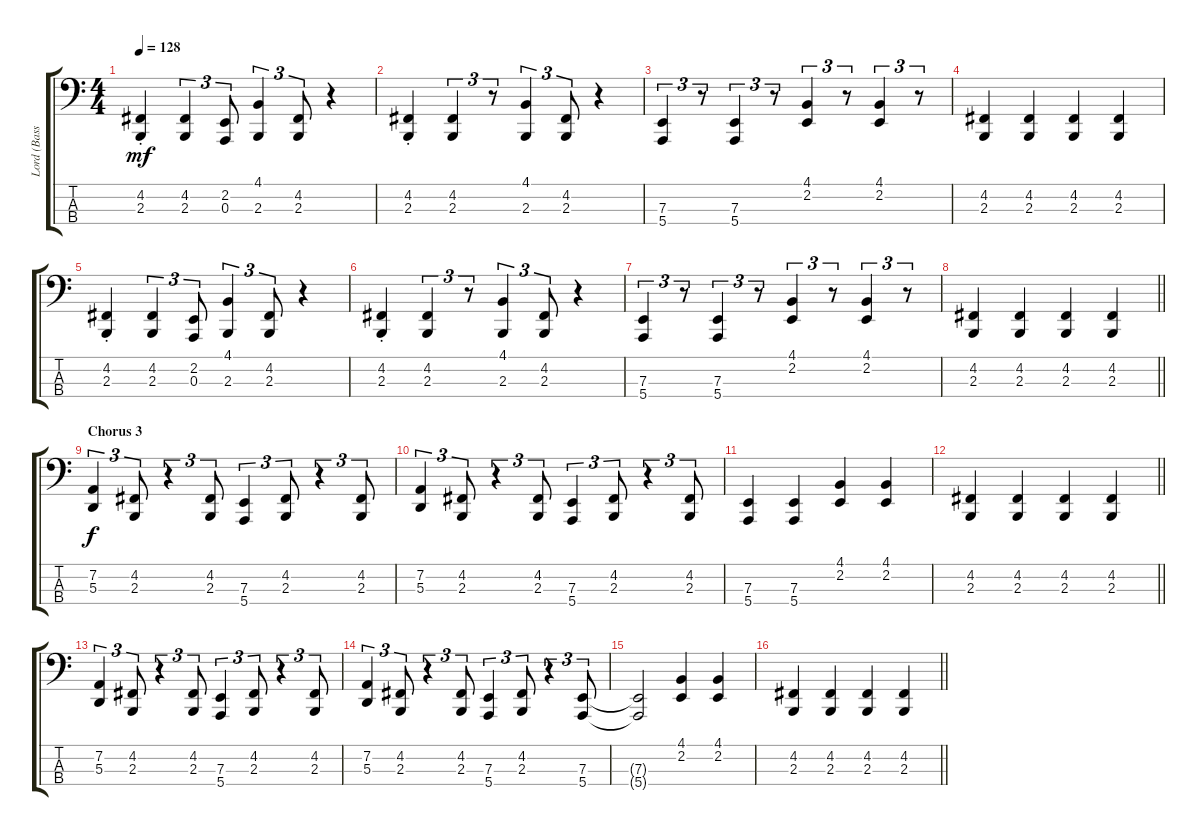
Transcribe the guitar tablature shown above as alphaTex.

\track ("Lord (Bass)" "Lord (Bass") {instrument drawbarorgan}
\staff {score tabs}
\tuning (G2 D2 A1 E1) {hide}
\ts (4 4)
\tempo 128
\clef f4
\ks c
(4.2{st} 2.3{st}).4{dy mf} (4.2 2.3).4{tu (3 2)} (2.2 0.3).8{tu (3 2)} (4.1 2.3).4{tu (3 2)} (4.2 2.3).8{tu (3 2)} r.4 |
(4.2{st} 2.3{st}).4 (4.2 2.3).4{tu (3 2)} r.8{tu (3 2)} (4.1 2.3).4{tu (3 2)} (4.2 2.3).8{tu (3 2)} r.4 |
(7.3 5.4).4{tu (3 2)} r.8{tu (3 2)} (7.3 5.4).4{tu (3 2)} r.8{tu (3 2)} (4.1 2.2).4{tu (3 2)} r.8{tu (3 2)} (4.1 2.2).4{tu (3 2)} r.8{tu (3 2)} |
(4.2 2.3).4 (4.2 2.3).4 (4.2 2.3).4 (4.2 2.3).4 |
(4.2{st} 2.3{st}).4 (4.2 2.3).4{tu (3 2)} (2.2 0.3).8{tu (3 2)} (4.1 2.3).4{tu (3 2)} (4.2 2.3).8{tu (3 2)} r.4 |
(4.2{st} 2.3{st}).4 (4.2 2.3).4{tu (3 2)} r.8{tu (3 2)} (4.1 2.3).4{tu (3 2)} (4.2 2.3).8{tu (3 2)} r.4 |
(7.3 5.4).4{tu (3 2)} r.8{tu (3 2)} (7.3 5.4).4{tu (3 2)} r.8{tu (3 2)} (4.1 2.2).4{tu (3 2)} r.8{tu (3 2)} (4.1 2.2).4{tu (3 2)} r.8{tu (3 2)} |
\barLineRight lightlight
(4.2 2.3).4 (4.2 2.3).4 (4.2 2.3).4 (4.2 2.3).4 |
\section ("" "Chorus 3")
(7.2 5.3).4{tu (3 2) dy f} (4.2 2.3).8{tu (3 2)} r.4{tu (3 2)} (4.2 2.3).8{tu (3 2)} (7.3 5.4).4{tu (3 2)} (4.2 2.3).8{tu (3 2)} r.4{tu (3 2)} (4.2 2.3).8{tu (3 2)} |
(7.2 5.3).4{tu (3 2)} (4.2 2.3).8{tu (3 2)} r.4{tu (3 2)} (4.2 2.3).8{tu (3 2)} (7.3 5.4).4{tu (3 2)} (4.2 2.3).8{tu (3 2)} r.4{tu (3 2)} (4.2 2.3).8{tu (3 2)} |
(7.3 5.4).4 (7.3 5.4).4 (4.1 2.2).4 (4.1 2.2).4 |
\barLineRight lightlight
(4.2 2.3).4 (4.2 2.3).4 (4.2 2.3).4 (4.2 2.3).4 |
(7.2 5.3).4{tu (3 2)} (4.2 2.3).8{tu (3 2)} r.4{tu (3 2)} (4.2 2.3).8{tu (3 2)} (7.3 5.4).4{tu (3 2)} (4.2 2.3).8{tu (3 2)} r.4{tu (3 2)} (4.2 2.3).8{tu (3 2)} |
(7.2 5.3).4{tu (3 2)} (4.2 2.3).8{tu (3 2)} r.4{tu (3 2)} (4.2 2.3).8{tu (3 2)} (7.3 5.4).4{tu (3 2)} (4.2 2.3).8{tu (3 2)} r.4{tu (3 2)} (7.3 5.4).8{tu (3 2)} |
(7.3{t} 5.4{t}).2 (4.1 2.2).4 (4.1 2.2).4 |
\barLineRight lightlight
(4.2 2.3).4 (4.2 2.3).4 (4.2 2.3).4 (4.2 2.3).4
